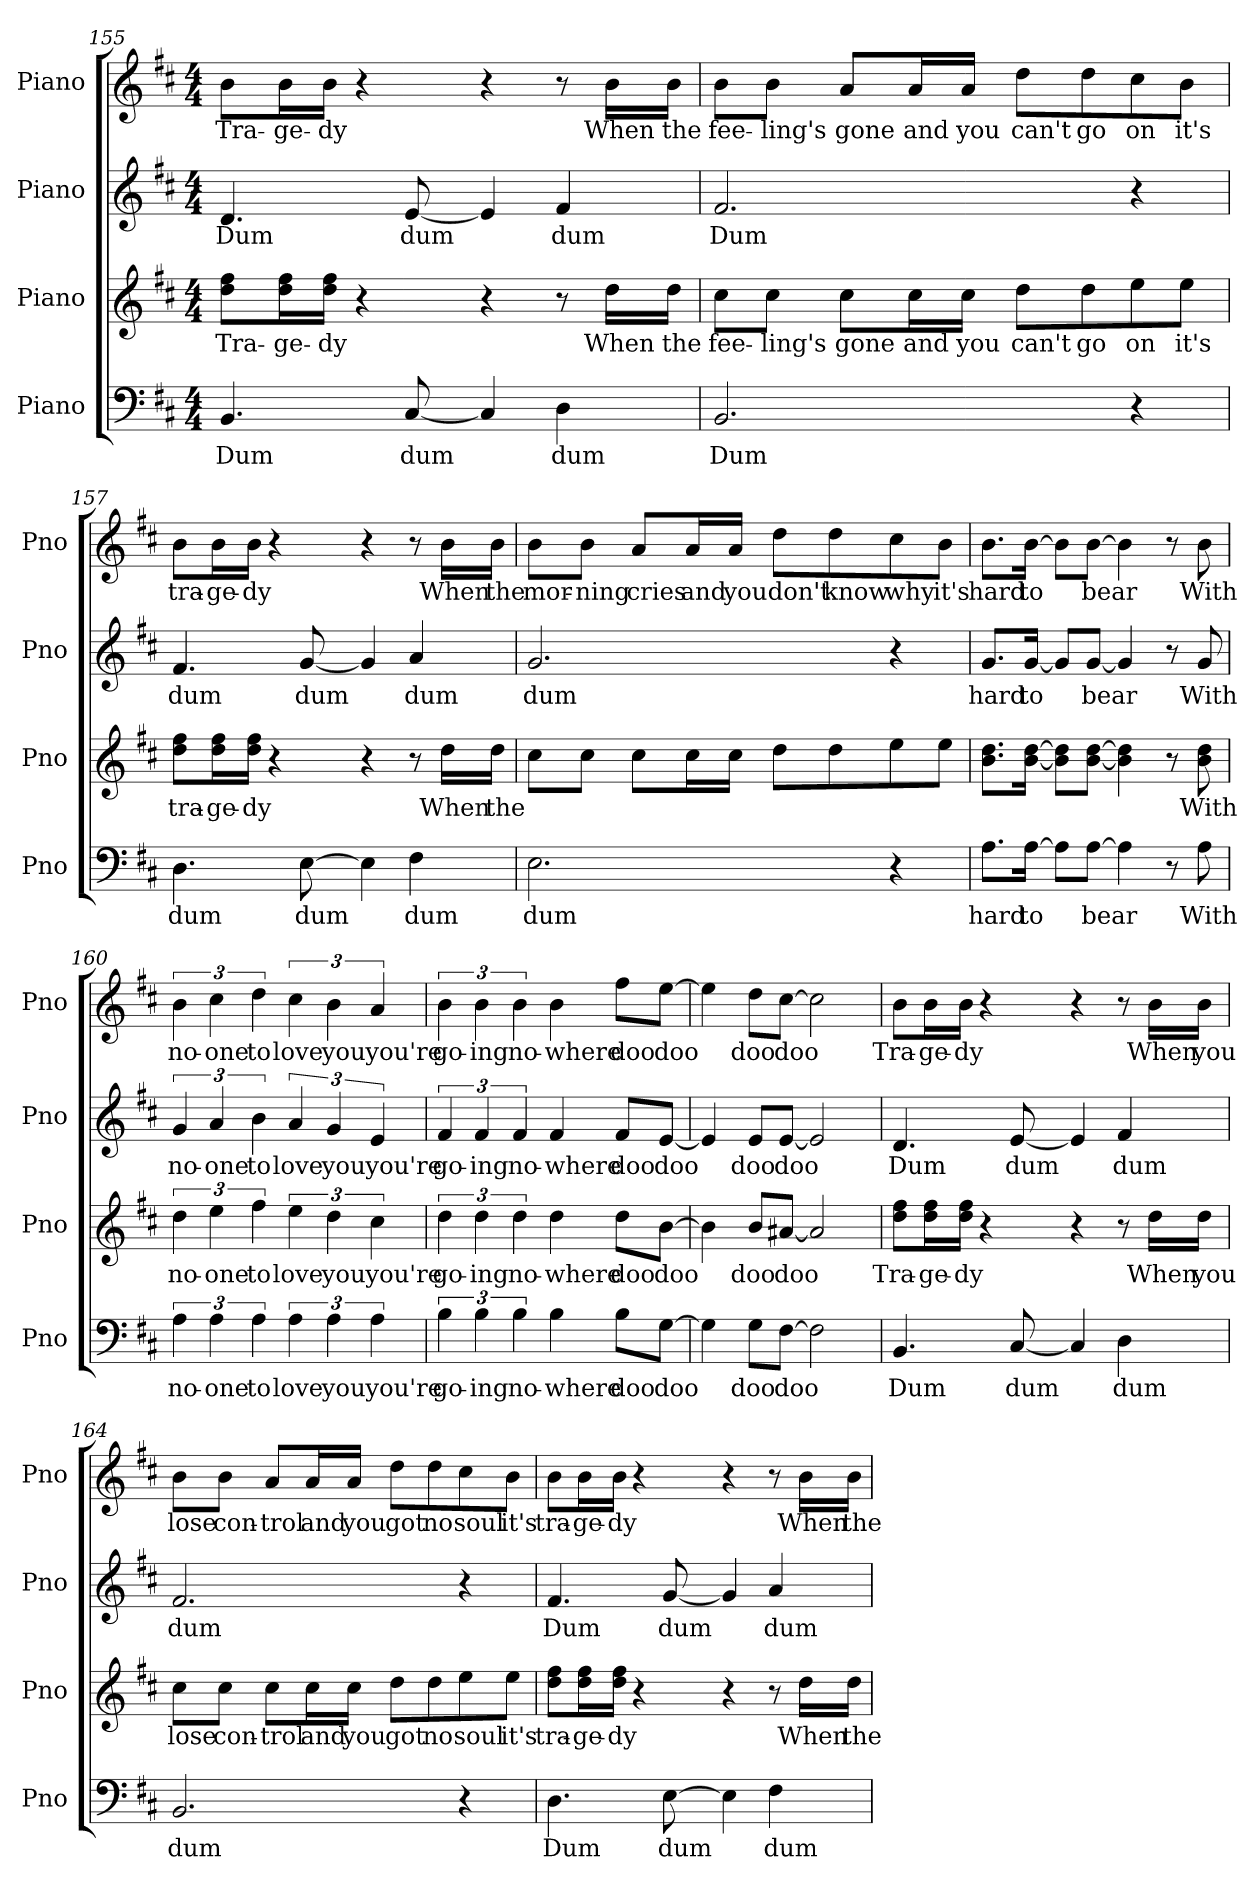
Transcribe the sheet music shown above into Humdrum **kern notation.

**kern	**text	**kern	**text	**kern	**text	**kern	**text
*part4	*part4	*part3	*part3	*part2	*part2	*part1	*part1
*staff4	*staff4	*staff3	*staff3	*staff2	*staff2	*staff1	*staff1
*I"Piano	*	*I"Piano	*	*I"Piano	*	*I"Piano	*
*I'Pno	*	*I'Pno	*	*I'Pno	*	*I'Pno	*
*clefF4	*	*clefG2	*	*clefG2	*	*clefG2	*
*	*	*ITrd7c12	*	*	*	*	*
*k[f#c#]	*	*k[f#c#]	*	*k[f#c#]	*	*k[f#c#]	*
*M4/4	*	*M4/4	*	*M4/4	*	*M4/4	*
=155	=155	=155	=155	=155	=155	=155	=155
!	!LO:LY:b	!	!LO:LY:b	!	!LO:LY:b	!	!LO:LY:b
4.BB/	Dum	8d\ 8f#\L	Tra-	4.d/	Dum	8b\L	Tra-
!	!	!	!LO:LY:b	!	!	!	!LO:LY:b
.	.	16d\ 16f#\L	-ge-	.	.	16b\L	-ge-
!	!	!	!LO:LY:b	!	!	!	!LO:LY:b
.	.	16d\ 16f#\JJ	-dy	.	.	16b\JJ	-dy
.	.	4r	.	.	.	4r	.
!	!LO:LY:b	!	!	!	!LO:LY:b	!	!
[8C#/	dum	.	.	[8e/	dum	.	.
4C#/]	.	4r	.	4e/]	.	4r	.
!	!LO:LY:b	!	!	!	!LO:LY:b	!	!
4D\	dum	8r	.	4f#/	dum	8r	.
!	!	!	!LO:LY:b	!	!	!	!LO:LY:b
.	.	16d\LL	When	.	.	16b\LL	When
!	!	!	!LO:LY:b	!	!	!	!LO:LY:b
.	.	16d\JJ	the	.	.	16b\JJ	the
!!LO:LB:g=z
=156	=156	=156	=156	=156	=156	=156	=156
!	!LO:LY:b	!	!LO:LY:b	!	!LO:LY:b	!	!LO:LY:b
2.BB/	Dum	8c#\L	fee-	2.f#/	Dum	8b\L	fee-
!	!	!	!LO:LY:b	!	!	!	!LO:LY:b
.	.	8c#\J	-ling's	.	.	8b\J	-ling's
!	!	!	!LO:LY:b	!	!	!	!LO:LY:b
.	.	8c#\L	gone	.	.	8a/L	gone
!	!	!	!LO:LY:b	!	!	!	!LO:LY:b
.	.	16c#\L	and	.	.	16a/L	and
!	!	!	!LO:LY:b	!	!	!	!LO:LY:b
.	.	16c#\JJ	you	.	.	16a/JJ	you
!	!	!	!LO:LY:b	!	!	!	!LO:LY:b
.	.	8d\L	can't	.	.	8dd\L	can't
!	!	!	!LO:LY:b	!	!	!	!LO:LY:b
.	.	8d\	go	.	.	8dd\	go
!	!	!	!LO:LY:b	!	!	!	!LO:LY:b
4r	.	8e\	on	4r	.	8cc#\	on
!	!	!	!LO:LY:b	!	!	!	!LO:LY:b
.	.	8e\J	it's	.	.	8b\J	it's
=157	=157	=157	=157	=157	=157	=157	=157
!	!LO:LY:b	!	!LO:LY:b	!	!LO:LY:b	!	!LO:LY:b
4.D\	dum	8d\ 8f#\L	tra-	4.f#/	dum	8b\L	tra-
!	!	!	!LO:LY:b	!	!	!	!LO:LY:b
.	.	16d\ 16f#\L	-ge-	.	.	16b\L	-ge-
!	!	!	!LO:LY:b	!	!	!	!LO:LY:b
.	.	16d\ 16f#\JJ	-dy	.	.	16b\JJ	-dy
.	.	4r	.	.	.	4r	.
!	!LO:LY:b	!	!	!	!LO:LY:b	!	!
[8E\	dum	.	.	[8g/	dum	.	.
4E\]	.	4r	.	4g/]	.	4r	.
!	!LO:LY:b	!	!	!	!LO:LY:b	!	!
4F#\	dum	8r	.	4a/	dum	8r	.
!	!	!	!LO:LY:b	!	!	!	!LO:LY:b
.	.	16d\LL	When	.	.	16b\LL	When
!	!	!	!LO:LY:b	!	!	!	!LO:LY:b
.	.	16d\JJ	the	.	.	16b\JJ	the
=158	=158	=158	=158	=158	=158	=158	=158
!	!LO:LY:b	!	!	!	!LO:LY:b	!	!LO:LY:b
2.E\	dum	8c#\L	.	2.g/	dum	8b\L	mor-
!	!	!	!	!	!	!	!LO:LY:b
.	.	8c#\J	.	.	.	8b\J	-ning
!	!	!	!	!	!	!	!LO:LY:b
.	.	8c#\L	.	.	.	8a/L	cries
!	!	!	!	!	!	!	!LO:LY:b
.	.	16c#\L	.	.	.	16a/L	and
!	!	!	!	!	!	!	!LO:LY:b
.	.	16c#\JJ	.	.	.	16a/JJ	you
!	!	!	!	!	!	!	!LO:LY:b
.	.	8d\L	.	.	.	8dd\L	don't
!	!	!	!	!	!	!	!LO:LY:b
.	.	8d\	.	.	.	8dd\	know
!	!	!	!	!	!	!	!LO:LY:b
4r	.	8e\	.	4r	.	8cc#\	why
!	!	!	!	!	!	!	!LO:LY:b
.	.	8e\J	.	.	.	8b\J	it's
=159	=159	=159	=159	=159	=159	=159	=159
!	!LO:LY:b	!	!	!	!LO:LY:b	!	!LO:LY:b
8.A\L	hard	8.B\ 8.d\L	.	8.g/L	hard	8.b\L	hard
!	!LO:LY:b	!	!	!	!LO:LY:b	!	!LO:LY:b
[16A\Jk	to	[16B\ [16d\Jk	.	[16g/Jk	to	[16b\Jk	to
8A\L]	.	8B\] 8d\]L	.	8g/L]	.	8b\L]	.
!	!LO:LY:b	!	!	!	!LO:LY:b	!	!LO:LY:b
[8A\J	bear	[8B\ [8d\J	.	[8g/J	bear	[8b\J	bear
4A\]	.	4B\] 4d\]	.	4g/]	.	4b\]	.
8r	.	8r	.	8r	.	8r	.
!	!LO:LY:b	!	!LO:LY:b	!	!LO:LY:b	!	!LO:LY:b
8A\	With	8B\ 8d\	With	8g/	With	8b\	With
!!LO:LB:g=z
=160	=160	=160	=160	=160	=160	=160	=160
!	!LO:LY:b	!	!LO:LY:b	!	!LO:LY:b	!	!LO:LY:b
6A\	no-	6d\	no-	6g/	no-	6b\	no-
!	!LO:LY:b	!	!LO:LY:b	!	!LO:LY:b	!	!LO:LY:b
6A\	-one	6e\	-one	6a/	-one	6cc#\	-one
!	!LO:LY:b	!	!LO:LY:b	!	!LO:LY:b	!	!LO:LY:b
6A\	to	6f#\	to	6b\	to	6dd\	to
!	!LO:LY:b	!	!LO:LY:b	!	!LO:LY:b	!	!LO:LY:b
6A\	love	6e\	love	6a/	love	6cc#\	love
!	!LO:LY:b	!	!LO:LY:b	!	!LO:LY:b	!	!LO:LY:b
6A\	you	6d\	you	6g/	you	6b\	you
!	!LO:LY:b	!	!LO:LY:b	!	!LO:LY:b	!	!LO:LY:b
6A\	you're	6c#\	you're	6e/	you're	6a/	you're
=161	=161	=161	=161	=161	=161	=161	=161
!	!LO:LY:b	!	!LO:LY:b	!	!LO:LY:b	!	!LO:LY:b
6B\	go-	6d\	go-	6f#/	go-	6b\	go-
!	!LO:LY:b	!	!LO:LY:b	!	!LO:LY:b	!	!LO:LY:b
6B\	-ing	6d\	-ing	6f#/	-ing	6b\	-ing
!	!LO:LY:b	!	!LO:LY:b	!	!LO:LY:b	!	!LO:LY:b
6B\	no-	6d\	no-	6f#/	no-	6b\	no-
!	!LO:LY:b	!	!LO:LY:b	!	!LO:LY:b	!	!LO:LY:b
4B\	-where	4d\	-where	4f#/	-where	4b\	-where
!	!LO:LY:b	!	!LO:LY:b	!	!LO:LY:b	!	!LO:LY:b
8B\L	doo	8d\L	doo	8f#/L	doo	8ff#\L	doo
!	!LO:LY:b	!	!LO:LY:b	!	!LO:LY:b	!	!LO:LY:b
[8G\J	doo	[8B\J	doo	[8e/J	doo	[8ee\J	doo
=162	=162	=162	=162	=162	=162	=162	=162
4G\]	.	4B\]	.	4e/]	.	4ee\]	.
!	!LO:LY:b	!	!LO:LY:b	!	!LO:LY:b	!	!LO:LY:b
8G\L	doo	8B/L	doo	8e/L	doo	8dd\L	doo
!	!LO:LY:b	!	!LO:LY:b	!	!LO:LY:b	!	!LO:LY:b
[8F#\J	doo	[8A#X/J	doo	[8e/J	doo	[8cc#\J	doo
2F#\]	.	2A#/]	.	2e/]	.	2cc#\]	.
=163	=163	=163	=163	=163	=163	=163	=163
!	!LO:LY:b	!	!LO:LY:b	!	!LO:LY:b	!	!LO:LY:b
4.BB/	Dum	8d\ 8f#\L	Tra-	4.d/	Dum	8b\L	Tra-
!	!	!	!LO:LY:b	!	!	!	!LO:LY:b
.	.	16d\ 16f#\L	-ge-	.	.	16b\L	-ge-
!	!	!	!LO:LY:b	!	!	!	!LO:LY:b
.	.	16d\ 16f#\JJ	-dy	.	.	16b\JJ	-dy
.	.	4r	.	.	.	4r	.
!	!LO:LY:b	!	!	!	!LO:LY:b	!	!
[8C#/	dum	.	.	[8e/	dum	.	.
4C#/]	.	4r	.	4e/]	.	4r	.
!	!LO:LY:b	!	!	!	!LO:LY:b	!	!
4D\	dum	8r	.	4f#/	dum	8r	.
!	!	!	!LO:LY:b	!	!	!	!LO:LY:b
.	.	16d\LL	When	.	.	16b\LL	When
!	!	!	!LO:LY:b	!	!	!	!LO:LY:b
.	.	16d\JJ	you	.	.	16b\JJ	you
=164	=164	=164	=164	=164	=164	=164	=164
!	!LO:LY:b	!	!LO:LY:b	!	!LO:LY:b	!	!LO:LY:b
2.BB/	dum	8c#\L	lose	2.f#/	dum	8b\L	lose
!	!	!	!LO:LY:b	!	!	!	!LO:LY:b
.	.	8c#\J	con-	.	.	8b\J	con-
!	!	!	!LO:LY:b	!	!	!	!LO:LY:b
.	.	8c#\L	-trol	.	.	8a/L	-trol
!	!	!	!LO:LY:b	!	!	!	!LO:LY:b
.	.	16c#\L	and	.	.	16a/L	and
!	!	!	!LO:LY:b	!	!	!	!LO:LY:b
.	.	16c#\JJ	you	.	.	16a/JJ	you
!	!	!	!LO:LY:b	!	!	!	!LO:LY:b
.	.	8d\L	got	.	.	8dd\L	got
!	!	!	!LO:LY:b	!	!	!	!LO:LY:b
.	.	8d\	no	.	.	8dd\	no
!	!	!	!LO:LY:b	!	!	!	!LO:LY:b
4r	.	8e\	soul	4r	.	8cc#\	soul
!	!	!	!LO:LY:b	!	!	!	!LO:LY:b
.	.	8e\J	it's	.	.	8b\J	it's
!!LO:LB:g=z
=165	=165	=165	=165	=165	=165	=165	=165
!	!LO:LY:b	!	!LO:LY:b	!	!LO:LY:b	!	!LO:LY:b
4.D\	Dum	8d\ 8f#\L	tra-	4.f#/	Dum	8b\L	tra-
!	!	!	!LO:LY:b	!	!	!	!LO:LY:b
.	.	16d\ 16f#\L	-ge-	.	.	16b\L	-ge-
!	!	!	!LO:LY:b	!	!	!	!LO:LY:b
.	.	16d\ 16f#\JJ	-dy	.	.	16b\JJ	-dy
.	.	4r	.	.	.	4r	.
!	!LO:LY:b	!	!	!	!LO:LY:b	!	!
[8E\	dum	.	.	[8g/	dum	.	.
4E\]	.	4r	.	4g/]	.	4r	.
!	!LO:LY:b	!	!	!	!LO:LY:b	!	!
4F#\	dum	8r	.	4a/	dum	8r	.
!	!	!	!LO:LY:b	!	!	!	!LO:LY:b
.	.	16d\LL	When	.	.	16b\LL	When
!	!	!	!LO:LY:b	!	!	!	!LO:LY:b
.	.	16d\JJ	the	.	.	16b\JJ	the
=	=	=	=	=	=	=	=
*-	*-	*-	*-	*-	*-	*-	*-
